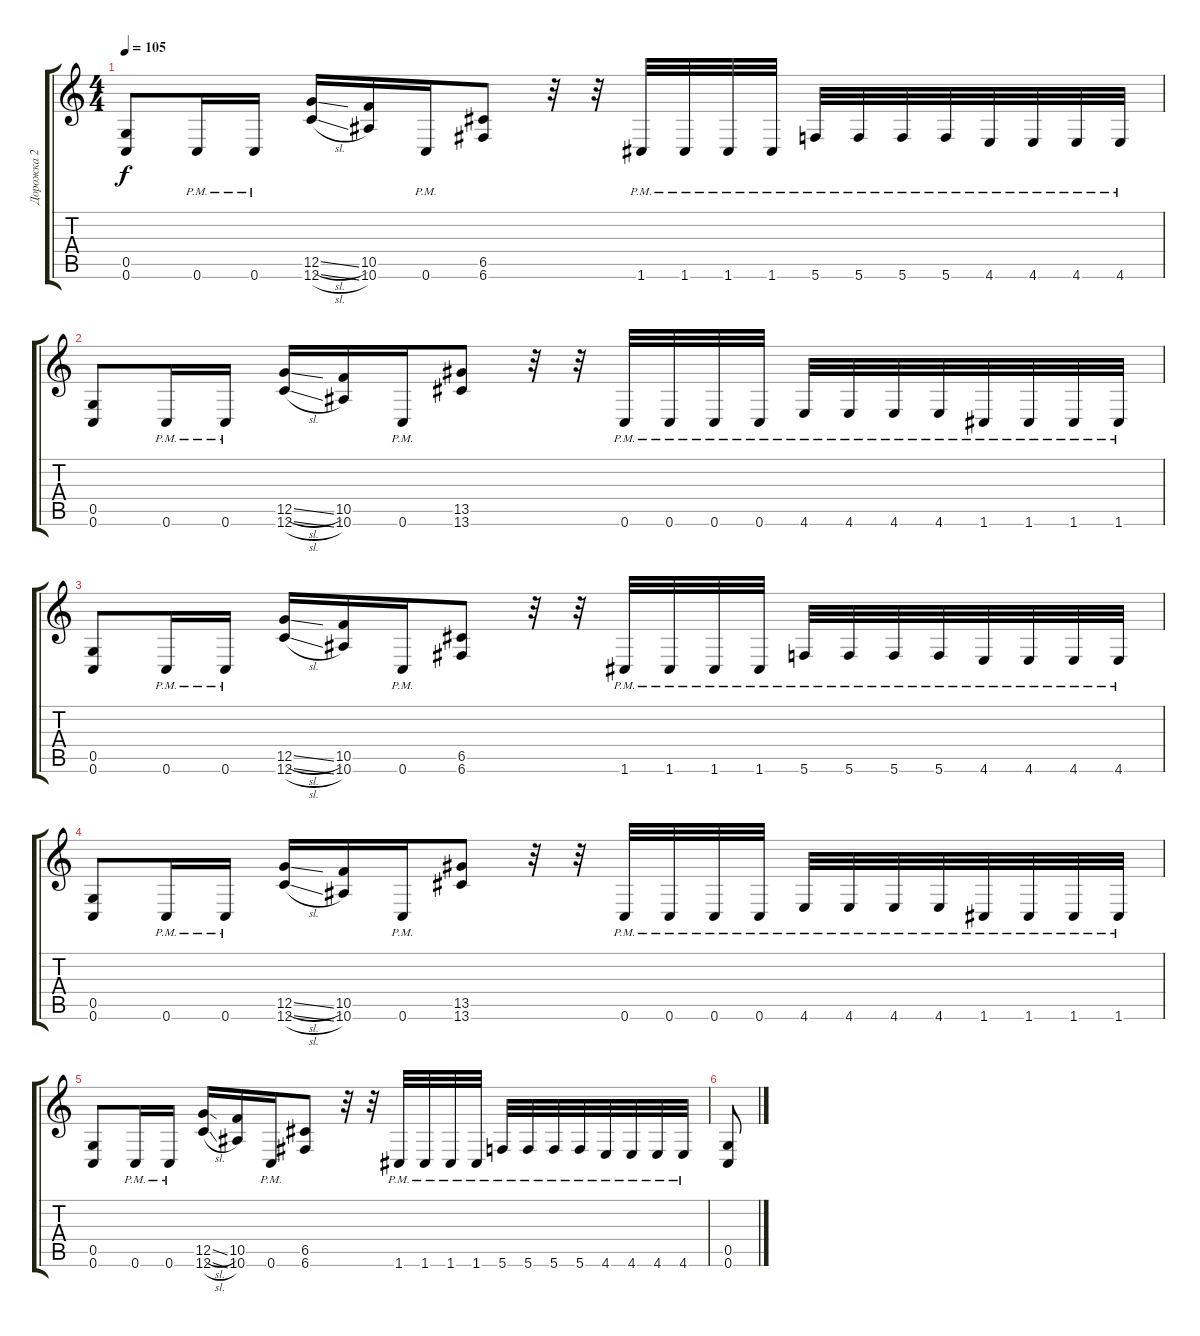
\track ("Дорожка 2" "Дорожка 2") {instrument overdrivenguitar}
\staff {score tabs}
\tuning (D4 A3 F3 C3 G2 C2) {hide}
\ts (4 4)
\tempo 105
\clef g2
\ks c
(0.5 0.6).8{dy f} 0.6{pm}.16 0.6{pm}.16 (12.5{sl} 12.6{sl}).16 (10.5 10.6).16 0.6{pm}.16 (6.5 6.6).8 r.32 r.32 1.6{pm}.32 1.6{pm}.32 1.6{pm}.32 1.6{pm}.32 5.6{pm}.32 5.6{pm}.32 5.6{pm}.32 5.6{pm}.32 4.6{pm}.32 4.6{pm}.32 4.6{pm}.32 4.6{pm}.32 |
(0.5 0.6).8 0.6{pm}.16 0.6{pm}.16 (12.5{sl} 12.6{sl}).16 (10.5 10.6).16 0.6{pm}.16 (13.5 13.6).8 r.32 r.32 0.6{pm}.32 0.6{pm}.32 0.6{pm}.32 0.6{pm}.32 4.6{pm}.32 4.6{pm}.32 4.6{pm}.32 4.6{pm}.32 1.6{pm}.32 1.6{pm}.32 1.6{pm}.32 1.6{pm}.32 |
(0.5 0.6).8 0.6{pm}.16 0.6{pm}.16 (12.5{sl} 12.6{sl}).16 (10.5 10.6).16 0.6{pm}.16 (6.5 6.6).8 r.32 r.32 1.6{pm}.32 1.6{pm}.32 1.6{pm}.32 1.6{pm}.32 5.6{pm}.32 5.6{pm}.32 5.6{pm}.32 5.6{pm}.32 4.6{pm}.32 4.6{pm}.32 4.6{pm}.32 4.6{pm}.32 |
(0.5 0.6).8 0.6{pm}.16 0.6{pm}.16 (12.5{sl} 12.6{sl}).16 (10.5 10.6).16 0.6{pm}.16 (13.5 13.6).8 r.32 r.32 0.6{pm}.32 0.6{pm}.32 0.6{pm}.32 0.6{pm}.32 4.6{pm}.32 4.6{pm}.32 4.6{pm}.32 4.6{pm}.32 1.6{pm}.32 1.6{pm}.32 1.6{pm}.32 1.6{pm}.32 |
(0.5 0.6).8 0.6{pm}.16 0.6{pm}.16 (12.5{sl} 12.6{sl}).16 (10.5 10.6).16 0.6{pm}.16 (6.5 6.6).8 r.32 r.32 1.6{pm}.32 1.6{pm}.32 1.6{pm}.32 1.6{pm}.32 5.6{pm}.32 5.6{pm}.32 5.6{pm}.32 5.6{pm}.32 4.6{pm}.32 4.6{pm}.32 4.6{pm}.32 4.6{pm}.32 |
(0.5 0.6).8
